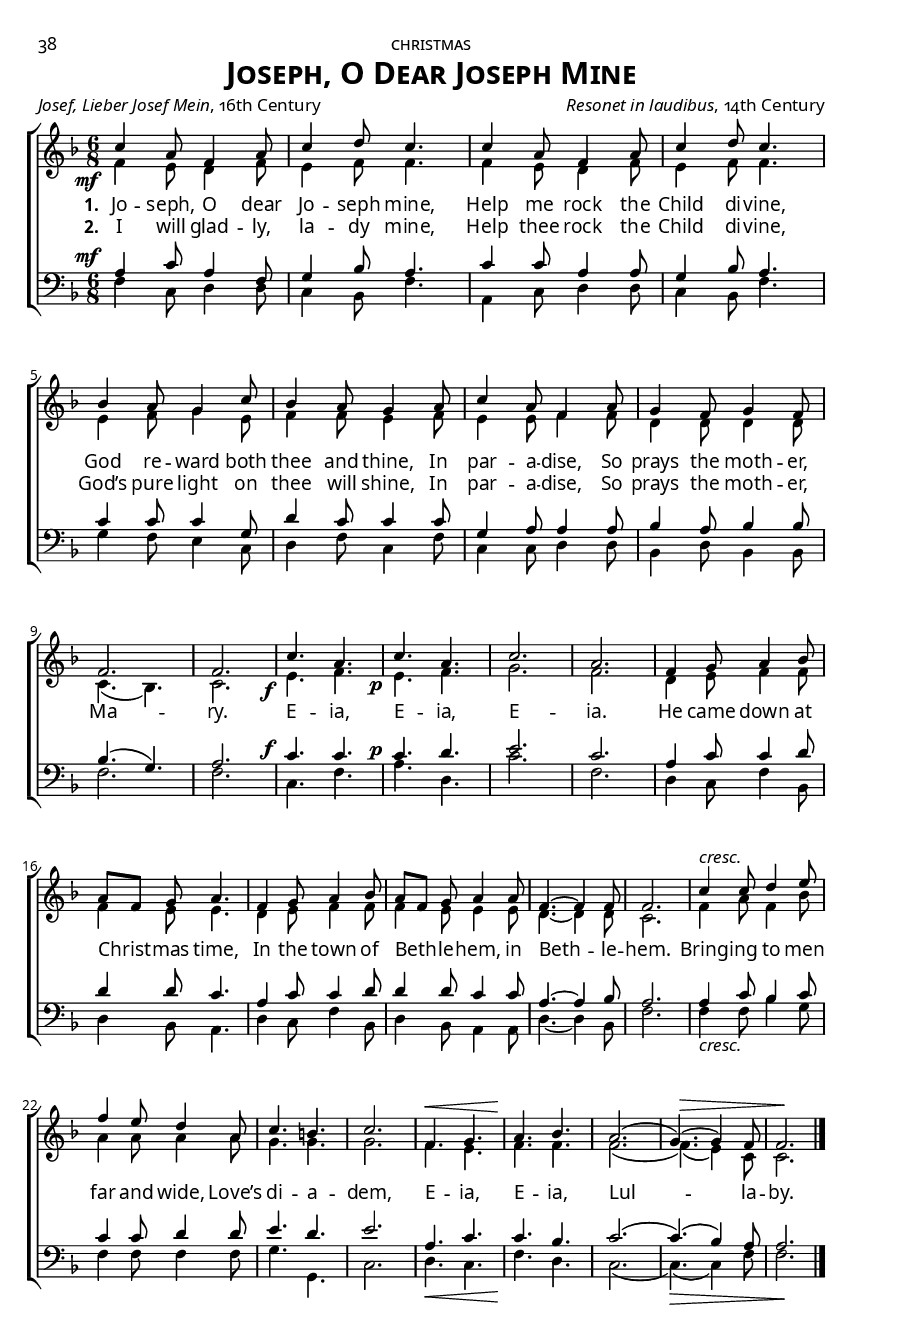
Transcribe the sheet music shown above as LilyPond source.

\version "2.14.2"
\include "util.ly"
\header {
  title = \markup{\override #'(font-name . "Garamond Premier Pro Semibold"){ \abs-fontsize #15 \smallCapsOldStyle"Joseph, O Dear Joseph Mine"}}
  poet = \markup\concat{\italic"Josef, Lieber Josef Mein" \oldStyleNum", 16th Century"}
  composer = \markup\concat{ \italic"Resonet in laudibus" \oldStyleNum", 14th Century"}
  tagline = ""
}
\paper {
  %print-all-headers = ##f
  paper-height = 9\in
  paper-width = 6\in
  indent = 0\in
  %system-system-spacing = #'((basic-distance . 10) (padding . 0))
  %system-system-spacing =
  %  #'((basic-distance . 0)
  %     (minimum-distance . 0)
  %     (padding . -0.35)
  %     (stretchability . 100))
  ragged-last-bottom = ##f
  ragged-bottom = ##f
  two-sided = ##t
  inner-margin = 0.5\in
  outer-margin = 0.25\in
  top-margin = 0.25\in
  bottom-margin = 0.25\in
  first-page-number = #038
  print-first-page-number = ##t
  headerLine = \markup{\override #'(font-name . "Garamond Premier Pro") \smallCapsOldStyle"christmas"}
  oddHeaderMarkup = \markup\fill-line{
     \override #'(font-name . "Garamond Premier Pro")\abs-fontsize #8.5
     \combine 
        \fill-line{"" \on-the-fly #print-page-number-check-first
        \oldStylePageNum""
        }
        \fill-line{\headerLine}
  }
  evenHeaderMarkup = \markup {
     \override #'(font-name . "Garamond Premier Pro")\abs-fontsize #8.5
     \combine
        \on-the-fly #print-page-number-check-first
        \oldStylePageNum""
        \fill-line{\headerLine}
  }
}
#(set-global-staff-size 15) \paper{ #(define fonts (make-pango-font-tree "GoudyOlSt BT" "Garamond Premier Pro" "Garamond Premier Pro" (/ 15 20))) }
global = {
  \key f \major
  \time 6/8
  \autoBeamOff
  \override DynamicLineSpanner #'staff-padding = #0.0
  \override DynamicLineSpanner #'Y-extent = #'(0 . 1.5)
  \override DynamicText #'X-offset = #-3
}

sopMusic = \relative c'' {
  \once\override DynamicText #'X-offset = #-5
  c4_\mf a8 f4 a8 |
  c4 d8 c4. |
  c4 a8 f4 a8 |
  c4 d8 c4. | \break
  
  bes4 a8 g4 c8 |
  bes4 a8 g4 a8 |
  c4 a8 f4 a8 |
  g4 f8 g4 f8 | \break
  
  f2. |
  f2. |
  c'4._\f a |
  c_\p a |
  c2. |
  a |
  
  f4 g8 a4 bes8 |
  a[ f] g a4. |
  f4 g8 a4 bes8 |
  a[ f] g a4 a8 |
  
  f4.~ f4 f8 |
  f2. |
  c'4^\markup\italic"cresc." c8 d4 e8 |
  f4 e8 d4 a8 |
  
  c4. b |
  c2. |
  f,4. g |
  a bes |
  a2.( |
  g4.)( g4) f8 |
  f2. \bar "|."
}
sopWords = \lyricmode {
  
}

altoMusic = \relative c' {
  f4 e8 d4 f8 |
  e4 f8 f4. |
  f4 e8 d4 f8 |
  e4 f8 f4. |
  
  e4 f8 g4 e8 |
  f4 f8 e4 f8 |
  e4 e8 f4 f8 |
  d4 d8 d4 d8 |
  
  c4.( bes) |
  c2. |
  e4. f |
  e f |
  g2. |
  f2. |
  
  d4 e8 f4 f8 f4 e8 e4. |
  d4 e8 f4 f8 |
  f4 e8 e4 e8 |
  
  d4.~ d4 d8 |
  c2. |
  f4 a8 f4 bes8 |
  a4 a8 a4 a8 |
  
  g4. g |
  g2. |
  f4.^\< e |
  f\! f |
  f2.( |
  f4.)(^\> e4) c8 |
  <<c2. {s8 s\! s2}>> \bar "|."
}
altoWords = {
  \lyricmode {
    \dropLyricsIV
    \set stanza = #"1. "
    Jo -- seph, O dear Jo -- seph mine,
    Help me rock the Child di -- vine,
    God re -- ward both thee and thine,
    In par -- a -- dise, So prays the moth -- er,
    
    \raiseLyrics
    Ma -- ry.
  }
  %\set stanza = \markup\dynamic"f "
  \lyricmode {
    E -- ia,
  }
  %\set stanza = \markup\dynamic"p "
  \lyricmode {E -- ia, E -- ia.
    He came down at Christ -- mas time,
    In the town of Beth -- le -- hem, in Beth -- le -- hem.
    Bring -- ing to men far and wide,
    Love’s di -- a -- dem,
    E -- ia, E -- ia, Lul -- la -- by.
  }
}
altoWordsII = \lyricmode {
  \dropLyricsIV
%\markup\italic
  \set stanza = #"2. "
  I will glad -- ly, la -- dy mine,
  Help thee rock the Child di -- vine,
  God’s pure light on thee will shine,
  In par -- a -- dise, So prays the moth -- er,
}
altoWordsIII = \lyricmode {
}
altoWordsIV = \lyricmode {
}
altoWordsV = \lyricmode {
}
altoWordsVI = \lyricmode {
}
tenorMusic = \relative c' {
  \once\override DynamicText #'X-offset = #-5
  a4^\mf c8 a4 f8 |
  g4 bes8 a4. |
  c4 c8 a4 a8 |
  g4 bes8 a4. |
  
  c4 c8 c4 g8 |
  d'4 c8 c4 c8 |
  g4 a8 a4 a8 |
  bes4 a8 bes4 bes8 |
  
  bes4.( g) |
  a2. |
  c4.^\f c |
  c^\p d |
  e2. |
  c |
  
  a4 c8 c4 d8 |
  d4 d8 c4. |
  a4 c8 c4 d8 |
  d4 d8 c4 c8 |
  
  a4.~ a4 bes8 |
  a2. |
  a4_\markup\italic"cresc." c8 bes4 c8 |
  c4 c8 d4 d8 |
  
  e4. d |
  e2. |
  a,4._\< c |
  c\! bes |
  c2.( |
  c4.)(_\> bes4) a8 |
  <<a2. {s8 s\! s2}>> \bar "|."
}
tenorWords = \lyricmode {

}

bassMusic = \relative c {
  f4 c8 d4 d8 |
  c4 bes8 f'4. |
  a,4 c8 d4 d8 |
  c4 bes8 f'4. |
  
  g4 f8 e4 c8 |
  d4 f8 c4 f8 |
  c4 c8 d4 d8 |
  bes4 d8 bes4 bes8 |
  
  f'2. |
  f |
  c4. f |
  a d, |
  c'2. |
  f, |
  
  d4 c8 f4 bes,8 |
  d4 bes8 a4. |
  d4 c8 f4 bes,8 |
  d4 bes8 a4 a8 |
  
  d4.~ d4 bes8 |
  f'2. |
  f4 f8 bes4 g8 |
  f4 f8 f4 f8 |
  
  g4. g, |
  c2. |
  d4. c |
  f d |
  c2.( |
  c4.)( c4) f8 |
  f2. \bar "|."
}
bassWords = \lyricmode {

}

pianoRH = \relative c' {
  
}
pianoLH = \relative c' {
  
}

\score {
  <<
   \new ChoirStaff <<
%    \new Lyrics = sopranos \with { \override VerticalAxisGroup #'nonstaff-relatedstaff-spacing = #'((basic-distance . 1)) }
    \new Staff = women <<
      \new Voice = "sopranos" { \voiceOne << \global \sopMusic >> }
      \new Voice = "altos" { \voiceTwo << \global \altoMusic >> }
    >>
    \new Lyrics \with { alignAboveContext = #"women" \override VerticalAxisGroup #'nonstaff-relatedstaff-spacing = #'((basic-distance . 1))} \lyricsto "sopranos" \sopWords
    \new Lyrics = "altosVI"  \with { alignBelowContext = #"women" } \lyricsto "sopranos" \altoWordsVI
    \new Lyrics = "altosV"  \with { alignBelowContext = #"women" } \lyricsto "sopranos" \altoWordsV
    \new Lyrics = "altosIV"  \with { alignBelowContext = #"women" } \lyricsto "sopranos" \altoWordsIV
    \new Lyrics = "altosIII"  \with { alignBelowContext = #"women" } \lyricsto "sopranos" \altoWordsIII
    \new Lyrics = "altosII"  \with { alignBelowContext = #"women" } \lyricsto "sopranos" \altoWordsII
    \new Lyrics = "altos"  \with { alignBelowContext = #"women" } \lyricsto "sopranos" \altoWords
   \new Staff = men <<
      \clef bass
      \new Voice = "tenors" { \voiceOne << \global \tenorMusic >> }
      \new Voice = "basses" { \voiceTwo << \global \bassMusic >> }
    >>
    \new Lyrics \with { alignAboveContext = #"men" \override VerticalAxisGroup #'nonstaff-relatedstaff-spacing = #'((basic-distance . 1)) } \lyricsto "tenors" \tenorWords
    \new Lyrics \with { alignBelowContext = #"men" \override VerticalAxisGroup #'nonstaff-relatedstaff-spacing = #'((basic-distance . 1)) } \lyricsto "basses" \bassWords
  >>
%    \new PianoStaff << \new Staff { \new Voice { \pianoRH } } \new Staff { \clef "bass" \pianoLH } >>
  >>
  \layout {
    \context {
      \Score
      %\override SpacingSpanner #'base-shortest-duration = #(ly:make-moment 1 8)
      %\override SpacingSpanner #'common-shortest-duration = #(ly:make-moment 1 4)
    }
    \context {
      % Remove all empty staves
      % \Staff \RemoveEmptyStaves \override VerticalAxisGroup #'remove-first = ##t
    }
  }
  \midi {
    %\tempo 4 = 90
    \set Staff.midiInstrument = "flute"
  
    \context {
      \Voice
      \remove "Dynamic_performer"
    }
  }
}
